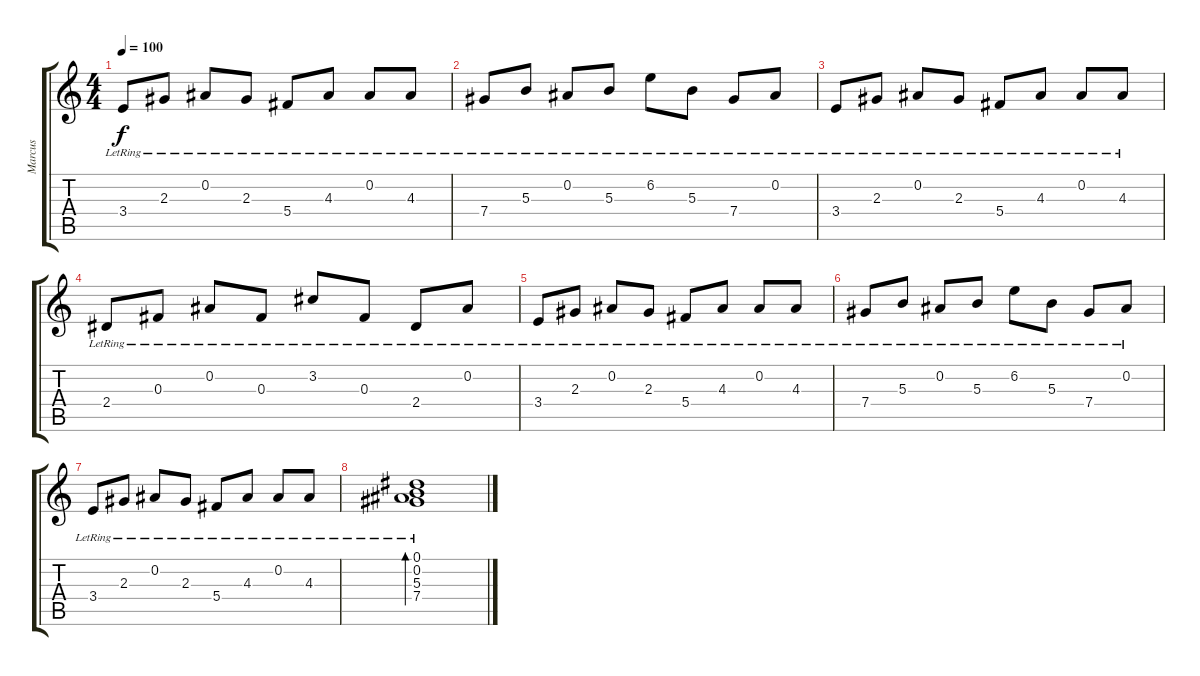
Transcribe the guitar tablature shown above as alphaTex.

\track ("Marcus" "Marcus") {instrument electricguitarjazz}
\staff {score tabs}
\tuning (Eb4 Bb3 Gb3 Db3 Ab2 Db2) {hide}
\ts (4 4)
\section ("" "")
\tempo 100
\clef g2
\ks c
3.4{lr}.8{dy f volume 9} 2.3{lr}.8 0.2{lr}.8 2.3{lr}.8 5.4{lr}.8 4.3{lr}.8 0.2{lr}.8 4.3{lr}.8 |
7.4{lr}.8 5.3{lr}.8 0.2{lr}.8 5.3{lr}.8 6.2{lr}.8 5.3{lr}.8 7.4{lr}.8 0.2{lr}.8 |
3.4{lr}.8 2.3{lr}.8 0.2{lr}.8 2.3{lr}.8 5.4{lr}.8 4.3{lr}.8 0.2{lr}.8 4.3{lr}.8 |
2.4{lr}.8 0.3{lr}.8 0.2{lr}.8 0.3{lr}.8 3.2{lr}.8 0.3{lr}.8 2.4{lr}.8 0.2{lr}.8 |
3.4{lr}.8 2.3{lr}.8 0.2{lr}.8 2.3{lr}.8 5.4{lr}.8 4.3{lr}.8 0.2{lr}.8 4.3{lr}.8 |
7.4{lr}.8 5.3{lr}.8 0.2{lr}.8 5.3{lr}.8 6.2{lr}.8 5.3{lr}.8 7.4{lr}.8 0.2{lr}.8 |
3.4{lr}.8 2.3{lr}.8 0.2{lr}.8 2.3{lr}.8 5.4{lr}.8 4.3{lr}.8 0.2{lr}.8 4.3{lr}.8 |
(0.1 0.2 5.3 7.4{lr}).1{bd 120}
